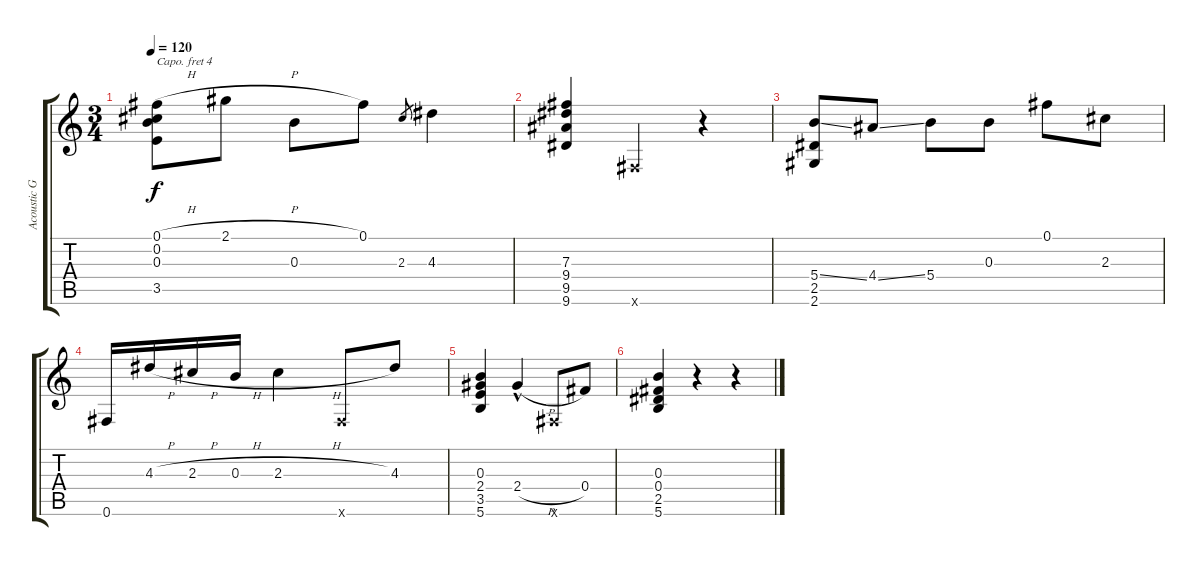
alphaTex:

\track ("Acoustic Guitar" "Acoustic G") {instrument acousticguitarnylon}
\staff {score tabs}
\capo 4
\tuning (D4 A3 G3 D3 A2 D2) {hide}
\ts (3 4)
\tempo 120
\clef g2
\ks c
(0.1{h} 0.2 0.3 3.5).8{dy f} 2.1{h}.8 0.3.8 0.1.8 2.3.8{gr} 4.3.4 |
(7.3 9.4 9.5 9.6).4 0.6{x}.4 r.4 |
(5.4{ss} 2.5 2.6).8 4.4{ss}.8 5.4.8 0.3.8 0.1.8 2.3.8 |
0.6.16 4.3{h}.16 2.3{h}.16 0.3{h}.16 2.3{h}.4 0.6{x}.8 4.3.8 |
(0.3 2.4 3.5 5.6).4 2.4{h hac}.4 0.6{x}.8 0.4.8 |
(0.3 0.4 2.5 5.6).4 r.4 r.4
